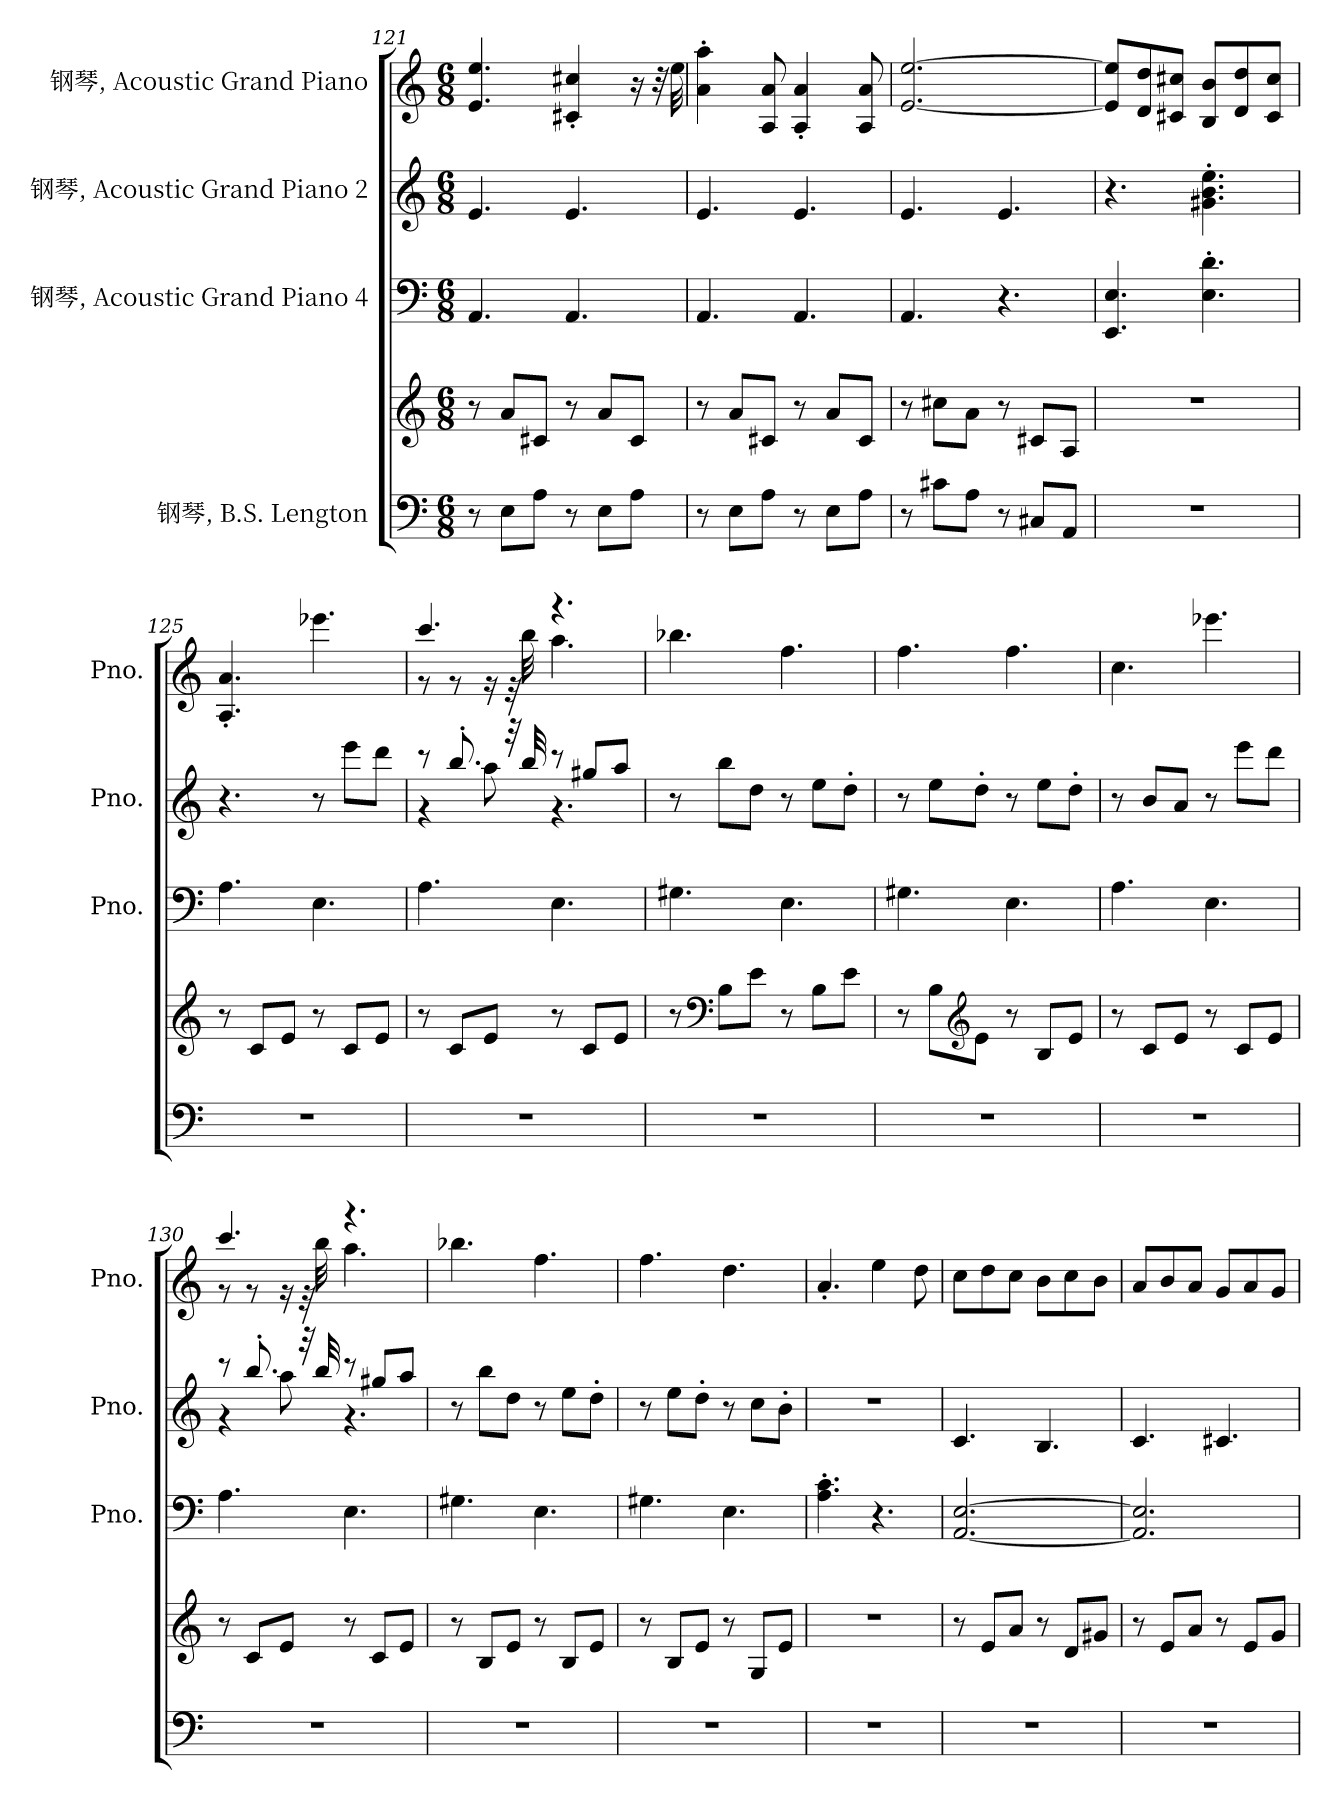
**kern	**kern	**kern	**kern	**kern
*part4	*part4	*part3	*part2	*part1
*staff5	*staff4	*staff3	*staff2	*staff1
*I"钢琴, B.S. Lengton	*	*I"钢琴, Acoustic Grand Piano 4	*I"钢琴, Acoustic Grand Piano 2	*I"钢琴, Acoustic Grand Piano
*	*	*I'Pno.	*I'Pno.	*I'Pno.
*clefF4	*clefG2	*clefF4	*clefG2	*clefG2
*k[]	*k[]	*k[]	*k[]	*k[]
*M6/8	*M6/8	*M6/8	*M6/8	*M6/8
=121	=121	=121	=121	=121
8r	8r	4.AA/	4.e/	4.e/ 4.ee/
8E\L	8a/L	.	.	.
8A\J	8c#X/J	.	.	.
8r	8r	4.AA/	4.e/	4c#X/' 4cc#X/'
8E\L	8a/L	.	.	.
8A\J	8c#/J	.	.	16r
.	.	.	.	32r
.	.	.	.	32ee\
=122	=122	=122	=122	=122
8r	8r	4.AA/	4.e/	4a\' 4aa\'
8E\L	8a/L	.	.	.
8A\J	8c#X/J	.	.	8A/ 8a/
8r	8r	4.AA/	4.e/	4A/' 4a/'
8E\L	8a/L	.	.	.
8A\J	8c#/J	.	.	8A/ 8a/
=123	=123	=123	=123	=123
8r	8r	4.AA/	4.e/	[2.e/ [2.ee/
8c#X\L	8cc#X\L	.	.	.
8A\J	8a\J	.	.	.
8r	8r	4.r	4.e/	.
8C#X/L	8c#X/L	.	.	.
8AA/J	8A/J	.	.	.
!!LO:LB:g=z
=124	=124	=124	=124	=124
2.r	2.r	4.EE/ 4.E/	4.r	8e/] 8ee/]L
.	.	.	.	8d/ 8dd/
.	.	.	.	8c#X/ 8cc#X/J
.	.	4.E\' 4.d\'	4.g#X\' 4.b\' 4.ee\'	8B/ 8b/L
.	.	.	.	8d/ 8dd/
.	.	.	.	8c#/ 8cc#/J
=125	=125	=125	=125	=125
2.r	8r	4.A\	4.r	4.A/' 4.a/'
.	8c/L	.	.	.
.	8e/J	.	.	.
.	8r	4.E\	8r	4.eee-X\
.	8c/L	.	8eee\L	.
.	8e/J	.	8ddd\J	.
=126	=126	=126	=126	=126
*	*	*	*^	*^
2.r	8r	4.A\	8r	4r	4.ccc/	8r
.	8c/L	.	8.bb'/	.	.	8r
.	8e/J	.	.	8aa\	.	16r
.	.	.	32r	.	.	32r
.	.	.	32bb/	.	.	32bb\
.	8r	4.E\	8r	4.r	4.r	4.aa\
.	8c/L	.	8gg#X/L	.	.	.
.	8e/J	.	8aa/J	.	.	.
*	*	*	*v	*v	*	*
*	*	*	*	*v	*v
=127	=127	=127	=127	=127
2.r	8r	4.G#X\	8r	4.bb-X\
*	*clefF4	*	*	*
.	8B\L	.	8bb\L	.
.	8e\J	.	8dd\J	.
.	8r	4.E\	8r	4.ff\
.	8B\L	.	8ee\L	.
.	8e\J	.	8dd'\J	.
=128	=128	=128	=128	=128
2.r	8r	4.G#X\	8r	4.ff\
.	8B\L	.	8ee\L	.
*	*clefG2	*	*	*
.	8e\J	.	8dd'\J	.
.	8r	4.E\	8r	4.ff\
.	8B/L	.	8ee\L	.
.	8e/J	.	8dd'\J	.
!!LO:PB:g=z
=129	=129	=129	=129	=129
2.r	8r	4.A\	8r	4.cc\
.	8c/L	.	8b/L	.
.	8e/J	.	8a/J	.
.	8r	4.E\	8r	4.eee-X\
.	8c/L	.	8eee\L	.
.	8e/J	.	8ddd\J	.
=130	=130	=130	=130	=130
*	*	*	*^	*^
2.r	8r	4.A\	8r	4r	4.ccc/	8r
.	8c/L	.	8.bb'/	.	.	8r
.	8e/J	.	.	8aa\	.	16r
.	.	.	32r	.	.	32r
.	.	.	32bb/	.	.	32bb\
.	8r	4.E\	8r	4.r	4.r	4.aa\
.	8c/L	.	8gg#X/L	.	.	.
.	8e/J	.	8aa/J	.	.	.
*	*	*	*v	*v	*	*
*	*	*	*	*v	*v
=131	=131	=131	=131	=131
2.r	8r	4.G#X\	8r	4.bb-X\
.	8B/L	.	8bb\L	.
.	8e/J	.	8dd\J	.
.	8r	4.E\	8r	4.ff\
.	8B/L	.	8ee\L	.
.	8e/J	.	8dd'\J	.
=132	=132	=132	=132	=132
2.r	8r	4.G#X\	8r	4.ff\
.	8B/L	.	8ee\L	.
.	8e/J	.	8dd'\J	.
.	8r	4.E\	8r	4.dd\
.	8G/L	.	8cc\L	.
.	8e/J	.	8b'\J	.
=133	=133	=133	=133	=133
2.r	2.r	4.A\' 4.c\'	2.r	4.a'/
.	.	4.r	.	4ee\
.	.	.	.	8dd\
=134	=134	=134	=134	=134
2.r	8r	[2.AA/ [2.E/	4.c/	8cc\L
.	8e/L	.	.	8dd\
.	8a/J	.	.	8cc\J
.	8r	.	4.B/	8b\L
.	8d/L	.	.	8cc\
.	8g#X/J	.	.	8b\J
!!LO:LB:g=z
=135	=135	=135	=135	=135
2.r	8r	2.AA/] 2.E/]	4.c/	8a/L
.	8e/L	.	.	8b/
.	8a/J	.	.	8a/J
.	8r	.	4.c#X/	8g/L
.	8e/L	.	.	8a/
.	8g/J	.	.	8g/J
=	=	=	=	=
*-	*-	*-	*-	*-
